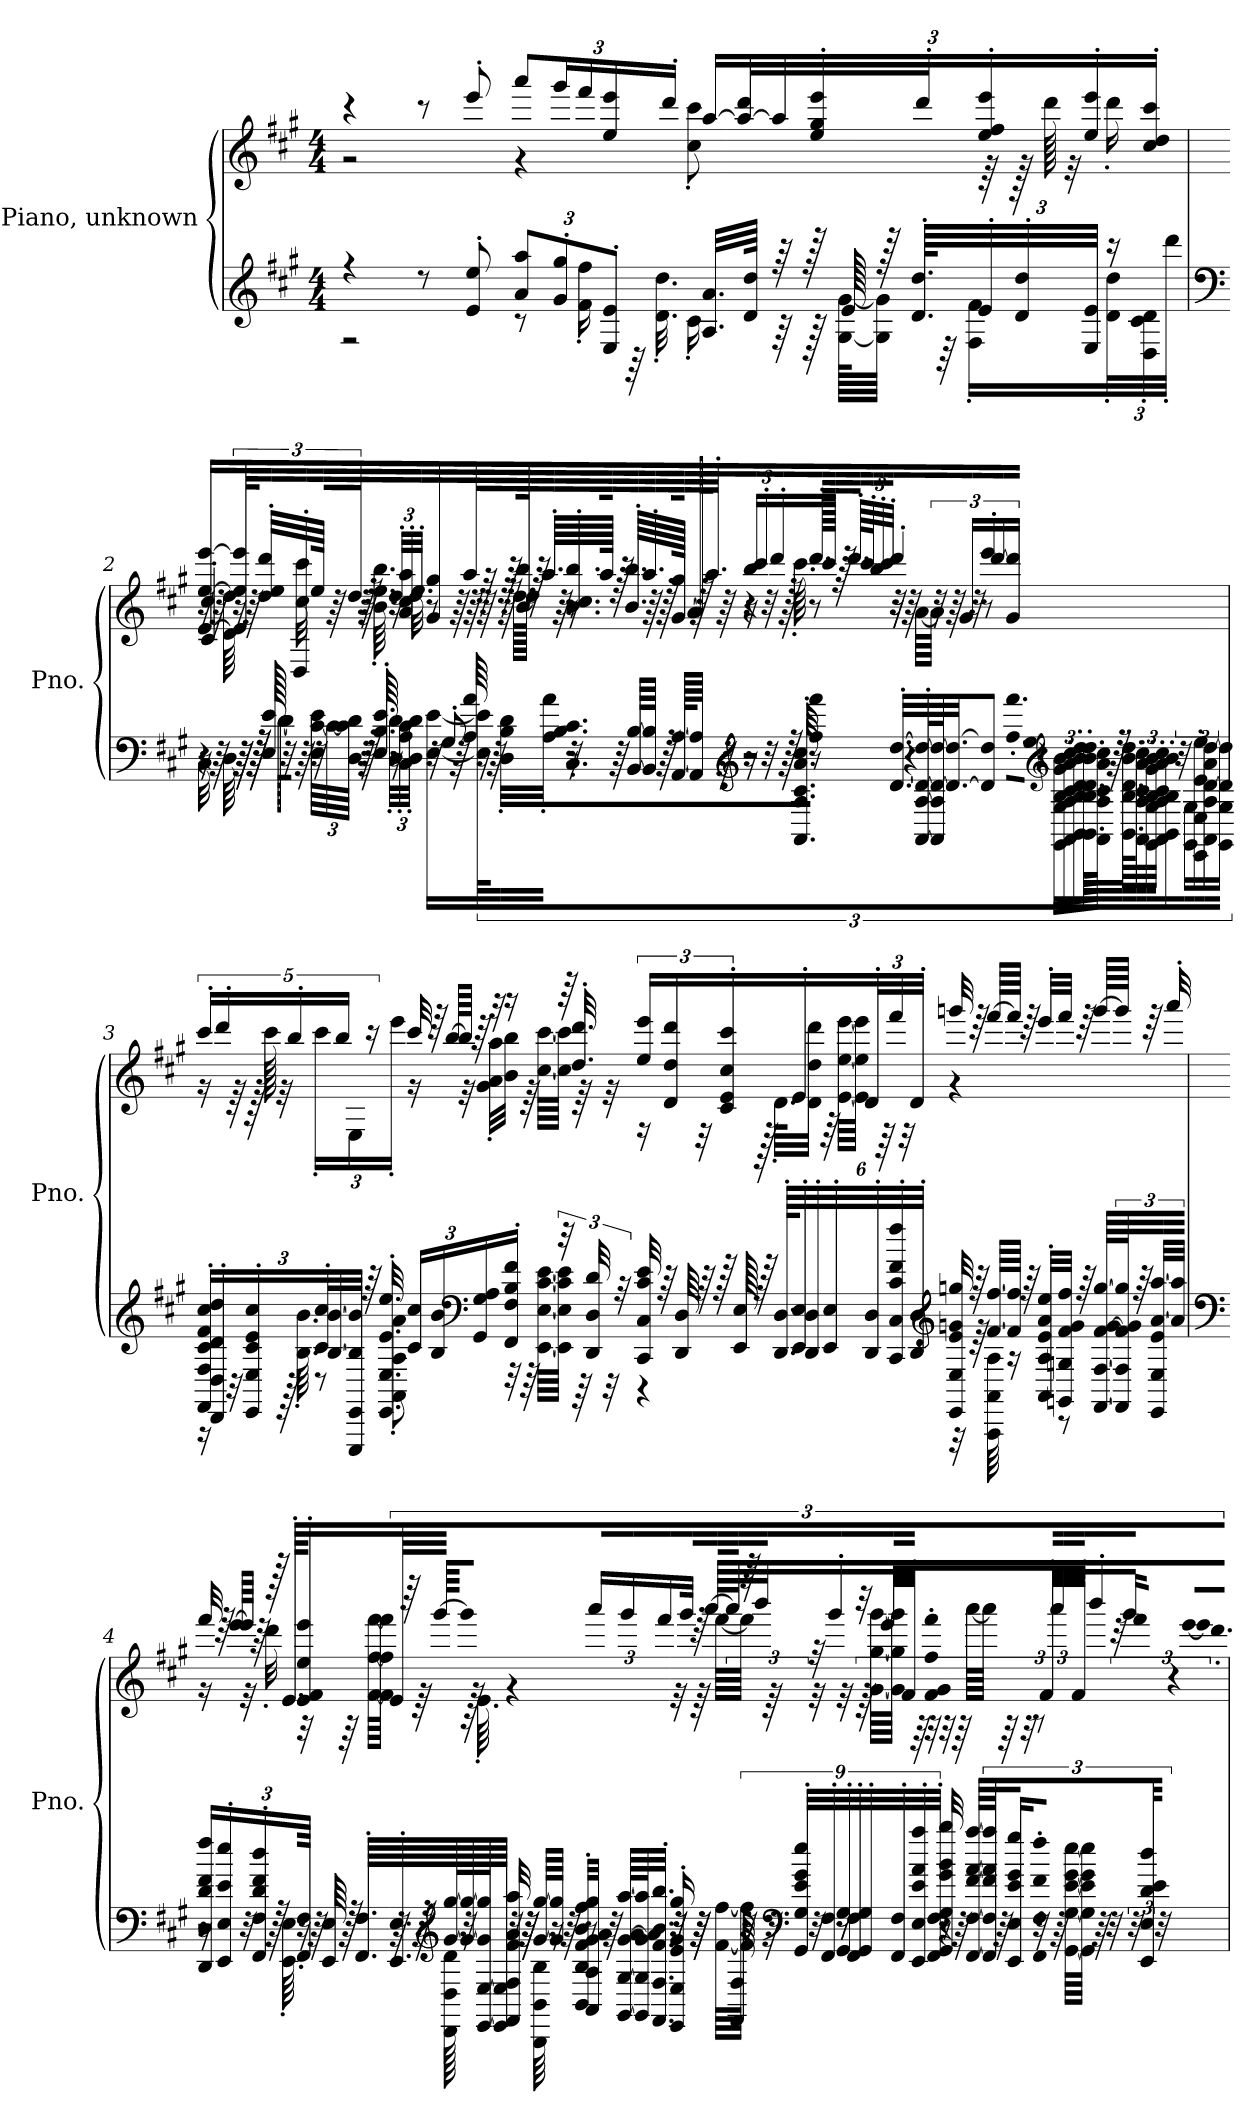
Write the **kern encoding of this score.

**kern	**kern
*part1	*part1
*staff2	*staff1
*I"Piano, unknown	*
*I'Pno.	*
*clefG2	*clefG2
*k[f#c#g#]	*k[f#c#g#]
*M4/4	*M4/4
*MM120	*MM120
=1	=1
*^	*^
4r	2r	4r	2r
8r	.	8r	.
8e/' 8ee/'	.	8eee'/	.
*Xbrackettup	*	*Xbrackettup	*
12a/ 12aa/L	8r	12aaa/L	4r
12g#/' 12gg#/'	.	24ggg#/L	.
.	16f#\' 16ff#\'	24fff#/	.
12E/' 12e/'J	.	24ee/ 24eee/	.
.	64r	.	.
.	32.d\' 32.dd\'	.	.
.	.	24ddd'/JJ	.
32.A/ 32.a/LLL	16c#'\	[24aa/LL	8cc#\' 8ccc#\'
.	.	48aa/_ 48ddd/L	.
64d/ 64dd/JJJk	.	.	.
64r	64r	48aa/]	.
128r	128r	.	.
.	.	48ee/' 48gg#/' 48eee/'	.
128e/	[128G#\ [128g#\KLLLL	.	.
128r	64G#\] 64g#\]JJJJ	.	.
64.d/' 64.dd/'KLLL	.	.	.
.	.	48ddd'/J	.
.	64r	.	.
48e'/	16F#\' 16f#\'LL	24ee/' 24ff#/' 24eee/'	64r
.	.	.	128r
48d/' 48dd/'	.	.	.
.	.	.	128ddd\
.	.	.	32r
48E/ 48e/JJJ	.	24ee/' 24eee/'	.
16r	48d\' 48dd\'L	.	16ddd'\
.	48D\' 48c#\' 48d\'	24cc#/' 24dd/' 24ccc#/'JJ	.
.	48ddd'\JJJ	.	.
*v	*v	*	*
*	*v	*v
!!LO:LB:g=z
=2	=2
*clefF4	*
*^	*^
*	*^	*	*^
16r	32C#\	4r	[16e/ [16ee/ [16eee/LL	32r	4c#/' 4cc#/'
.	64r	.	.	64r	.
.	64D\	.	.	64d\ 64dd\	.
*	*	*	*brackettup	*	*
64r	64r	.	96e/] 96ee/] 96eee/]JJkk	16r	.
.	.	.	96r	.	.
128r	128r	.	.	.	.
.	.	.	48dd/' 48ee/' 48ddd/'LLL	.	.
128E/ 128e/	[128d\KLLLL	.	.	.	.
32r	64d\JJJJ]	.	.	.	.
.	.	.	48D'/	.	.
.	64r	.	.	.	.
32r	96E\ [96c#\ 96e\LLLL	.	96ee/JJJk	32cc#\ 32ccc#\	.
.	96c#\_	.	96r	.	.
.	96D\ 96c#\] 96d\JJJJ	.	96dd/	.	.
128r	32r	.	32r	128r	.
64.E/' 64.B/' 64.e/'	.	.	.	64.b\' 64.ee\' 64.bb\'	.
*	*	*	*Xbrackettup	*	*
16r	48D\' 48d\'LLL	.	48dd'/LLL	16r	.
.	48C#\' 48A\' 48c#\'	.	48a/' 48cc#/' 48aa/'	.	.
.	48D\' 48d\'JJJ	.	48dd'/JJJ	.	.
32r	[16E\ [16e\LL	8G#'/	32g#/ 32gg#/	32.ee\	8r
64r	.	.	64r	.	.
64A/ 64a/	.	.	64aa/	64r	.
*	*brackettup	*	*	*	*
16r	96E\] 96e\]JJkk	.	64r	64r	.
.	96r	.	.	.	.
.	.	.	128r	128r	.
.	48D\' 48B\' 48d\'LLL	.	.	.	.
.	.	.	128b/ 128bb/	[128dd\KLLLL	.
.	.	.	128r	64dd\JJJJ]	.
.	.	.	64.aa'/LLLL	.	.
.	48A\' 48a\'	.	.	.	.
.	.	.	.	64r	.
8r	64.C#\' 64.B\' 64.c#\'L	32r	64.b/' 64.cc#/' 64.bb/'	8r	16r
.	128A\ 128a\JJJJk	.	128aa/JJJJk	.	.
.	32r	64r	128r	.	.
.	.	.	64.b/' 64.bb/'LLLL	.	.
.	.	[64BB/ [64B/LLLL	.	.	.
.	64.A\' 64.a\'LLLL	64BB/] 64B/]JJJJ	64.aa'/	.	64r
.	.	128r	.	.	128r
.	128G#\JJJJk	[128AA/ [128A/KLLLL	128g#/ 128gg#/JJJJk	.	[128a/KLLLL
.	32r	64AA/] 64A/]JJJJ	128r	.	64a/JJJJ]
.	.	.	64.aa'/	.	.
.	.	64r	.	.	64r
*clefG2	*	*	*	*	*
*	*Xbrackettup	*	*	*	*
16r	24GG#\ 24G#\ 24B\ 24g#\ 24b\LL	2r	24bb/LL	16r	4r
.	24AA\' 24A\' 24c#\' 24a\' 24cc#\'	.	24ccc#'/	.	.
32r	.	.	.	32r	.
.	24BB\' 24B\' 24d\' 24b\' 24dd\'	.	24ddd'/	.	.
128r	.	.	.	128r	.
64.AA/' 64.A/' 64.c#/' 64.a/' 64.cc#/'	.	.	.	64.ccc#'\	.
8r	64.BB\' 64.B\' 64.d\' 64.b\' 64.dd\'LL	.	64.ddd'/LL	8r	.
.	128AA\ 128A\ 128c#\ 128a\ 128cc#\JJJJk	.	128ccc#/JJJJk	.	.
.	128r	.	128r	.	.
.	64.BB\' 64.B\' 64.d\' 64.b\' 64.dd\'KLLL	.	64.ddd'/KLLL	.	.
.	48AA\' 48A\' 48c#\' 48a\' 48cc#\'	.	48ccc#'/	.	.
.	48GG#\' 48G#\' 48B\' 48g#\' 48b\'	.	48bb'/	.	.
.	48AA\' 48A\' 48c#\' 48a\' 48cc#\'JJJ	.	48ccc#'/JJJ	.	.
[32.d/' [32.dd/'LLL	16BB\' 16B\' 16b\'	.	16r	32r	4ddd'/
.	.	.	.	64r	.
[64AA/' [64A/' 64d/_' 64dd/_'L	.	.	.	[64a\LLLL	.
*	*brackettup	*	*brackettup	*	*
64AA/] 64A/] 64d/_ 64dd/_J	48r	.	48r	64a\JJJJ]	.
32.d/_ 32.dd/_JJ	.	.	.	64r	.
.	24GG#\ 24G#\LL	.	24g#/LL	.	.
.	.	.	.	32r	.
*	*Xbrackettup	*	*Xbrackettup	*	*
8d/] 8dd/]J	24EE\' 24E\' 24e\' 24ee\'	.	24eee'/	8r	.
.	24AA\ 24A\ [24d\ 24a\ [24dd\	.	[24ddd/	.	.
.	24GG#\ 24G#\ 24d\] 24dd\]JJ	.	24g#/ 24ddd/]JJ	.	.
*	*v	*v	*	*	*
*	*	*v	*v	*v
!!LO:LB:g=z
=3	=3	=3
*	*	*brackettup
*	*	*^
24FF#/' 24F#/' 24c#/' 24f#/' 24cc#/'LL	16r	20ccc#'/LL	16r
24DD/' 24D/' 24d/' 24dd/'	.	.	.
.	.	20ddd'/	.
.	32r	.	64r
.	.	.	128r
24EE/' 24E/' 24c#/' 24e/' 24cc#/'	.	.	.
.	.	.	128ccc#\
.	128r	.	32r
.	.	20bb'/	.
.	64.B\' 64.b\'	.	.
*	*	*	*Xbrackettup
48c#/' 48cc#/'L	8r	.	24ccc#'\LL
[48B/ [48b/	.	.	.
.	.	20bb/JJ	.
48EEE/ 48EE/ 48B/] 48b/]JJJ	.	.	24E\
64r	.	.	.
.	.	20r	.
32.EE/' 32.E/' 32.e/' 32.ee/'	.	.	.
.	.	.	24eee'\JJ
24c#/ 24cc#/LL	8AA\' 8A\' 8a\'	32ccc#/	16r
.	.	64r	.
24B/ 24b/	.	.	.
.	.	[64bb/LLLL	.
.	.	64bb/JJJJ]	32r
.	.	64r	.
*clefF4	*	*	*
24GG#/ 24G#/ 24A/	.	.	.
.	.	32r	32g#\' 32a\' 32aa\'LLL
16FF#/' 16F#/' 16B/' 16f#/'JJ	32r	16r	32b\ 32bb\JJJ
.	64r	.	64r
.	[64EE\ [64E\ [64c#\ [64e\LLLL	.	[64cc#\ [64ccc#\LLLL
*brackettup	*	*	*
48r	64EE\] 64E\] 64c#\] 64e\]JJJJ	64r	64cc#\] 64ccc#\]JJJJ
.	64r	32.dd/' 32.ddd/'	64r
48DD/ 48D/ 48d/	.	.	.
.	32r	.	32r
48r	.	.	.
32CC#/ 32C#/ 32c#/ 32e/	4r	24ee/ 24eee/LL	16r
64r	.	.	.
.	.	24d/ 24dd/ 24ddd/	.
64DD/ 64D/	.	.	.
64r	.	.	32r
128r	.	.	.
.	.	24c#/' 24e/' 24cc#/' 24ccc#/'	.
128EE/ 128E/	.	.	.
128r	.	.	128r
64.DD/' 64.D/'KLLL	.	.	64.d'\KLLL
*Xbrackettup	*	*	*
48EE/' 48E/'	.	16e'/	32d\ 32dd\ 32ddd\JJJ
48DD/' 48D/'	.	.	.
.	.	.	64r
48EE/' 48E/'	.	.	.
.	.	.	[64e\ [64ee\ [64eee\LLLL
48DD/' 48D/'	.	48d'/L	64e\] 64ee\] 64eee\]JJJJ
.	.	.	64r
48CC#/' 48C#/' 48c#/' 48f#/' 48ff#/'	.	48fff#/	.
.	.	.	32r
48DD/' 48D/'JJJ	.	48d'/JJJ	.
*clefG2	*	*	*
32EE/ 32E/ 32e/ 32gn/ 32ggn/	32r	32gggn/	4r
64r	64r	64r	.
[64f#/ [64ff#/LLLL	64AAA\ 64AA\ 64A\	[64fff#/LLLL	.
64f#/] 64ff#/]JJJJ	16r	64fff#/JJJJ]	.
64r	.	64r	.
32AA/' 32A/' 32e/' 32a/' 32ee/'LLL	.	32eee'/LLL	.
32GGn/ 32Gn/ 32f#/ 32g/ 32ff#/JJJ	8r	32fff#/JJJ	.
64r	.	64r	.
[64FF#/ [64F#/ [64f#/ [64g/ [64gg/LLLL	.	[64ggg/LLLL	.
*brackettup	*	*	*
96FF#/] 96F#/] 96f#/] 96g/] 96gg/]JJJJ	.	64ggg/JJJJ]	.
96r	.	.	.
.	.	64r	.
48EE/ 48E/ 48e/ [48a/ [48aa/LLL	.	.	.
.	.	32aaa'/	.
48a/] 48aa/]JJJ	.	.	.
*v	*v	*	*
!!LO:LB:g=z	!!
=4	=4	=4
*clefF4	*	*
*Xbrackettup	*	*
*^	*	*
*	*^	*	*
24DD/ 24D/ 24d/ 24f#/ 24ff#/LL	16r	2r	32fff#/	16r
.	.	.	64r	.
24EE/' 24E/' 24e/' 24ee/'	.	.	.	.
.	.	.	[64eee/LLLL	.
.	32r	.	64eee/JJJJ]	32r
.	.	.	64r	.
24FF#/' 24F#/' 24d/' 24f#/' 24dd/'	.	.	.	.
.	128r	.	128r	32ddd'\
.	64.EE\' 64.E\'	.	64.e'/KKLL	.
*brackettup	*	*	*	*
96FF#/ 96F#/JJkk	16r	.	16e/' 16f#/' 16ee/' 16eee/'	32r
96r	.	.	.	.
96EE/ 96E/	.	.	.	.
128r	.	.	.	64r
64.FF#/' 64.F#/'LLLL	.	.	.	.
.	.	.	.	[64f#\ [64ff#\ [64fff#\LLLL
*	*	*	*brackettup	*
64.EE/' 64.E/'	64r	.	96e/JJkk	64f#\] 64ff#\] 64fff#\]JJJJ
.	.	.	96r	.
.	128r	.	.	64r
.	.	.	[96ggg#/KLLL	.
*clefG2	*	*	*	*
[128g#/ [128gg#/L	128DD\ 128D\ 128d\	.	.	.
128g#/_ 128gg#/_	32r	.	32ggg#/JJJ]	128r
[128EE/ [128E/ 128g#/] 128gg#/]J	.	.	.	64.e'\
64EE/] 64E/]JJJJ	.	.	.	.
*	*	*	*Xbrackettup	*
32FF#/ 32F#/ 32f#/ 32a/ 32aa/	32r	.	24aaa/LL	4r
64r	64r	.	.	.
.	.	.	24ggg#/	.
[64g#/ [64gg#/LLLL	64BBB\ 64BB\ 64B\	.	.	.
64g#/] 64gg#/]JJJJ	16r	.	.	.
64r	.	.	.	.
.	.	.	24fff#/	.
32BB/' 32B/' 32f#/' 32b/' 32ff#/'LLL	.	.	.	.
32AA/ 32A/ 32g#/ 32a/ 32gg#/JJJ	8r	.	32ggg#/JJk	.
64r	.	.	64r	.
[64GG#/ [64G#/ [64g#/ [64a/ [64aa/LLLL	.	.	[64aaa/LLLL	.
*	*	*	*brackettup	*
64GG#/] 64G#/] 64g#/] 64a/] 64aa/]J	.	.	96aaa/JJJJ]	.
.	.	.	96r	.
32.FF#/' 32.F#/' 32.f#/' 32.b/' 32.bb/'JJJ	.	.	.	.
.	.	.	48bbb/	.
.	.	.	48r	.
16EE/' 16E/' 16e/' 16g#/' 16gg#/'	32r	32r	16ggg#'/	32r
.	64r	64r	.	64r
.	[64f#\ [64ff#\LLLL	64FF#/ 64F#/	.	[64fff#\LLLL
48r	64f#\] 64ff#\]JJJJ	16r	48r	64fff#\JJJJ]
.	64r	.	.	64r
*clefF4	*	*	*	*
48GG#/' 48G#/' 48e/' 48g#/' 48ee/'LLL	.	.	48eee/LLL	.
.	32r	.	.	32r
48FF#/' 48F#/'	.	.	48f#'/J	.
*Xbrackettup	*	*	*	*
48GG#/' 48G#/'	8r	8r	16f#/' 16g#/' 16ff#/' 16fff#/'	32r
48FF#/' 48F#/'	.	.	.	.
.	.	.	.	64r
48GG#/' 48G#/'	.	.	.	.
.	.	.	.	[64g#\ [64gg#\ [64ggg#\LLLL
*	*	*	*Xbrackettup	*
48FF#/' 48F#/'	.	.	48f#'/L	64g#\] 64gg#\] 64ggg#\]JJJJ
.	.	.	.	64r
48EE/' 48E/' 48e/' 48a/' 48aa/'	.	.	48aaa/	.
.	.	.	.	32r
48FF#/' 48F#/'JJJ	.	.	48f#'/JJJ	.
32GG#/ 32G#/ 32g#/ 32b/ 32bb/	8r	4r	16bbb'/	32r
64r	.	.	.	64r
[64FF#/ [64F#/ [64f#/ [64a/ [64aa/LLLL	.	.	.	[64aaa\LLLL
*brackettup	*	*	*brackettup	*
96FF#/] 96F#/] 96f#/] 96a/] 96aa/]JJJJ	.	.	48r	64aaa\JJJJ]
96r	.	.	.	.
.	.	.	.	64r
24EE/ 24E/ 24e/ 24g#/ 24gg#/LL	.	.	24ggg#/LL	.
.	.	.	.	32r
16FF#/' 16F#/' 16f#/' 16ff#/'JJ	32r	.	32fff#/JJk	8r
.	64r	.	64r	.
.	[64GG#\ [64G#\ [64e\ [64g#\ [64ee\LLLL	.	[64eee/LLLL	.
48r	64GG#\] 64G#\] 64e\] 64g#\] 64ee\]JJJJ	.	64eee/J]	.
.	64r	.	32.ddd'/JJJ	.
48EE/ 48E/ 48d/ 48e/ 48dd/	.	.	.	.
.	32r	.	.	.
48r	.	.	.	.
*v	*v	*v	*	*
*	*v	*v
=	=
*-	*-
